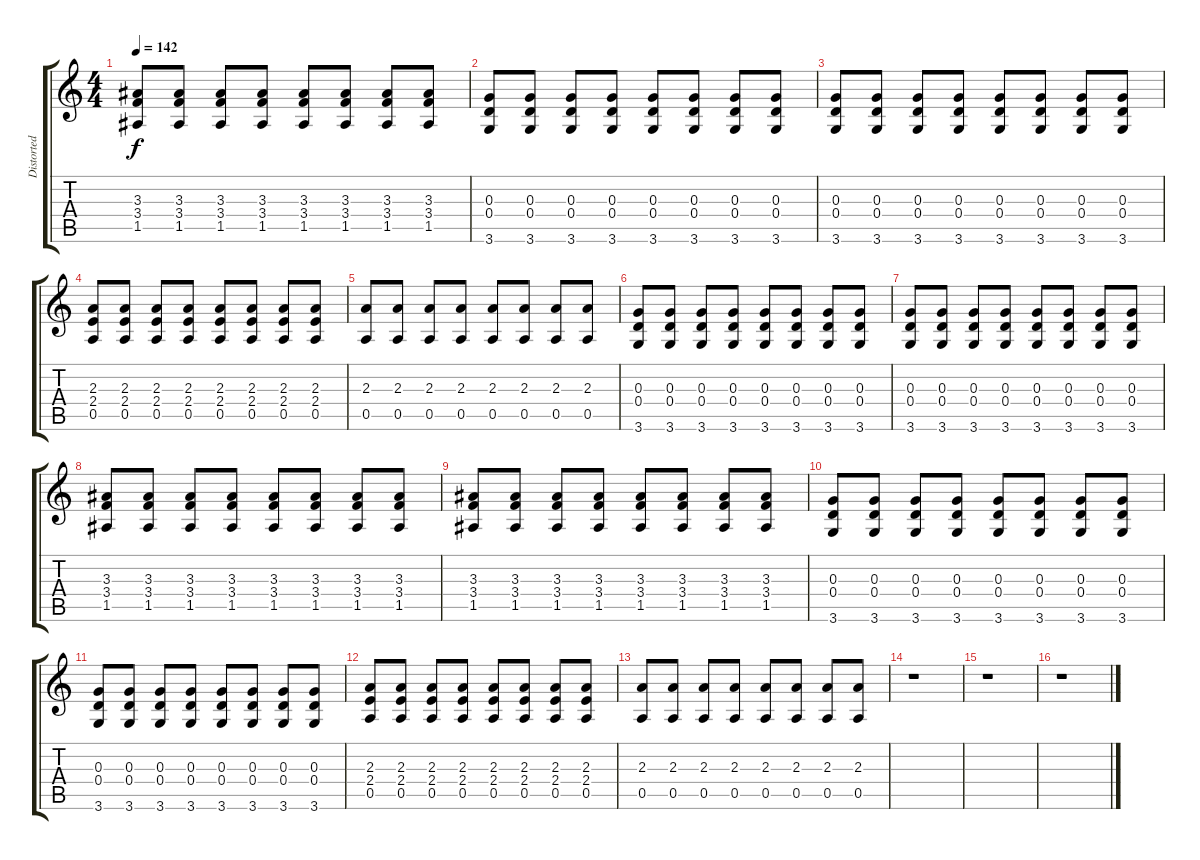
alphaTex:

\track ("Distorted" "Distorted") {instrument distortionguitar}
\staff {score tabs}
\tuning (E4 B3 G3 D3 A2 E2) {hide}
\ts (4 4)
\tempo 142
\clef g2
\ks c
(3.3 3.4 1.5).8{dy f} (3.3 3.4 1.5).8 (3.3 3.4 1.5).8 (3.3 3.4 1.5).8 (3.3 3.4 1.5).8 (3.3 3.4 1.5).8 (3.3 3.4 1.5).8 (3.3 3.4 1.5).8 |
(0.3 0.4 3.6).8 (0.3 0.4 3.6).8 (0.3 0.4 3.6).8 (0.3 0.4 3.6).8 (0.3 0.4 3.6).8 (0.3 0.4 3.6).8 (0.3 0.4 3.6).8 (0.3 0.4 3.6).8 |
(0.3 0.4 3.6).8 (0.3 0.4 3.6).8 (0.3 0.4 3.6).8 (0.3 0.4 3.6).8 (0.3 0.4 3.6).8 (0.3 0.4 3.6).8 (0.3 0.4 3.6).8 (0.3 0.4 3.6).8 |
(2.3 2.4 0.5).8 (2.3 2.4 0.5).8 (2.3 2.4 0.5).8 (2.3 2.4 0.5).8 (2.3 2.4 0.5).8 (2.3 2.4 0.5).8 (2.3 2.4 0.5).8 (2.3 2.4 0.5).8 |
(2.3 0.5).8 (2.3 0.5).8 (2.3 0.5).8 (2.3 0.5).8 (2.3 0.5).8 (2.3 0.5).8 (2.3 0.5).8 (2.3 0.5).8 |
(0.3 0.4 3.6).8 (0.3 0.4 3.6).8 (0.3 0.4 3.6).8 (0.3 0.4 3.6).8 (0.3 0.4 3.6).8 (0.3 0.4 3.6).8 (0.3 0.4 3.6).8 (0.3 0.4 3.6).8 |
(0.3 0.4 3.6).8 (0.3 0.4 3.6).8 (0.3 0.4 3.6).8 (0.3 0.4 3.6).8 (0.3 0.4 3.6).8 (0.3 0.4 3.6).8 (0.3 0.4 3.6).8 (0.3 0.4 3.6).8 |
(3.3 3.4 1.5).8 (3.3 3.4 1.5).8 (3.3 3.4 1.5).8 (3.3 3.4 1.5).8 (3.3 3.4 1.5).8 (3.3 3.4 1.5).8 (3.3 3.4 1.5).8 (3.3 3.4 1.5).8 |
(3.3 3.4 1.5).8 (3.3 3.4 1.5).8 (3.3 3.4 1.5).8 (3.3 3.4 1.5).8 (3.3 3.4 1.5).8 (3.3 3.4 1.5).8 (3.3 3.4 1.5).8 (3.3 3.4 1.5).8 |
(0.3 0.4 3.6).8 (0.3 0.4 3.6).8 (0.3 0.4 3.6).8 (0.3 0.4 3.6).8 (0.3 0.4 3.6).8 (0.3 0.4 3.6).8 (0.3 0.4 3.6).8 (0.3 0.4 3.6).8 |
(0.3 0.4 3.6).8 (0.3 0.4 3.6).8 (0.3 0.4 3.6).8 (0.3 0.4 3.6).8 (0.3 0.4 3.6).8 (0.3 0.4 3.6).8 (0.3 0.4 3.6).8 (0.3 0.4 3.6).8 |
(2.3 2.4 0.5).8 (2.3 2.4 0.5).8 (2.3 2.4 0.5).8 (2.3 2.4 0.5).8 (2.3 2.4 0.5).8 (2.3 2.4 0.5).8 (2.3 2.4 0.5).8 (2.3 2.4 0.5).8 |
(2.3 0.5).8 (2.3 0.5).8 (2.3 0.5).8 (2.3 0.5).8 (2.3 0.5).8 (2.3 0.5).8 (2.3 0.5).8 (2.3 0.5).8 |
r.1 |
r.1 |
r.1
